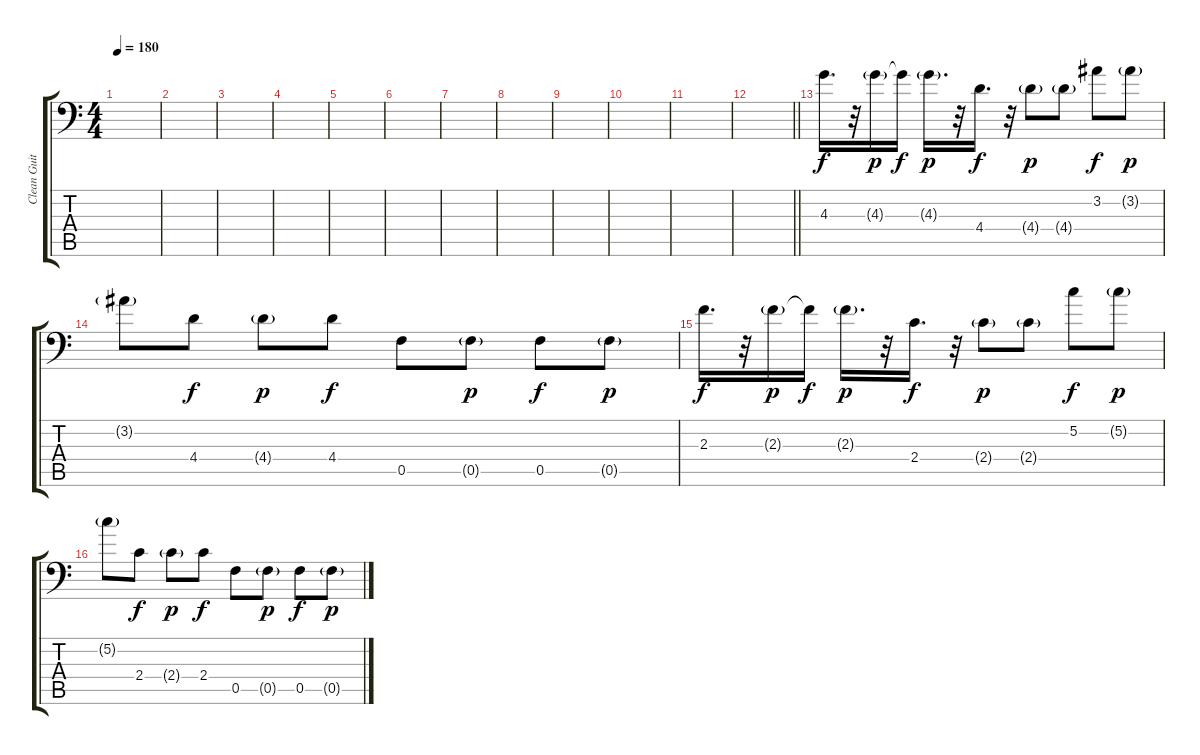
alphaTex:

\track ("Clean Guitar" "Clean Guit") {instrument acousticguitarsteel}
\staff {score tabs}
\tuning (C4 G3 Eb3 Bb2 F2 Bb1) {hide}
\ts (4 4)
\tempo 180
\clef f4
\ks c
|
|
|
|
|
|
|
|
|
|
|
\barLineRight lightlight
|
4.3.16{d dy f} r.32 4.3{g}.16{dy p} 4.3{t}.16{dy f} 4.3{g}.16{d dy p} r.32 4.4.16{d dy f} r.32 4.4{g}.8{dy p} 4.4{g}.8 3.2.8{dy f} 3.2{g}.8{dy p} |
3.2{g}.8 4.4.8{dy f} 4.4{g}.8{dy p} 4.4.8{dy f} 0.5.8 0.5{g}.8{dy p} 0.5.8{dy f} 0.5{g}.8{dy p} |
2.3.16{d dy f} r.32 2.3{g}.16{dy p} 2.3{t}.16{dy f} 2.3{g}.16{d dy p} r.32 2.4.16{d dy f} r.32 2.4{g}.8{dy p} 2.4{g}.8 5.2.8{dy f} 5.2{g}.8{dy p} |
5.2{g}.8 2.4.8{dy f} 2.4{g}.8{dy p} 2.4.8{dy f} 0.5.8 0.5{g}.8{dy p} 0.5.8{dy f} 0.5{g}.8{dy p}
